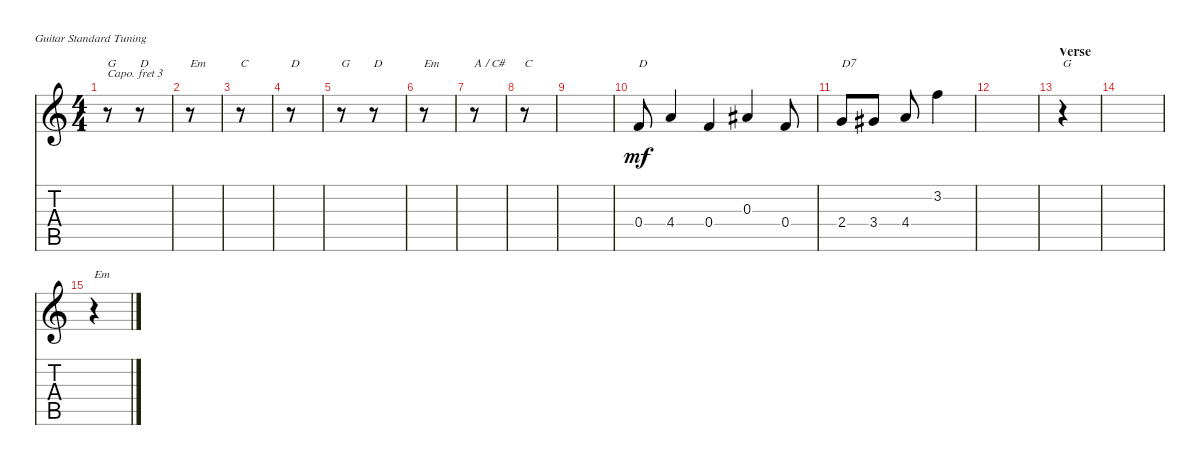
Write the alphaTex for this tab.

\defaultSystemsLayout 4
\bracketExtendMode nobrackets
\singleTrackTrackNamePolicy hidden
\multiTrackTrackNamePolicy hidden
\firstSystemTrackNameOrientation horizontal
\otherSystemsTrackNameOrientation horizontal
\track ("Guitar" "Gtr") {instrument electricguitarjazz}
\staff {score tabs}
\capo 3
\tuning (E4 B3 G3 D3 A2 E2)
\ts (4 4)
\tempo (120 hide)
\clef g2
\ks c
r.8{txt "G" dy mf} r.8{txt "D"} |
r.8{txt "Em"} |
r.8{txt "C"} |
r.8{txt "D"} |
r.8{txt "G"} r.8{txt "D"} |
r.8{txt "Em"} |
r.8{txt "A / C#"} |
r.8{txt "C"} |
|
0.4.8{txt "D"} 4.4.4 0.4.4 0.3.4 0.4.8 |
2.4.8{txt "D7"} 3.4.8 4.4.8 3.2.4 |
|
\section ("" "Verse")
r.4{txt "G"} |
|
r.4{txt "Em"}
